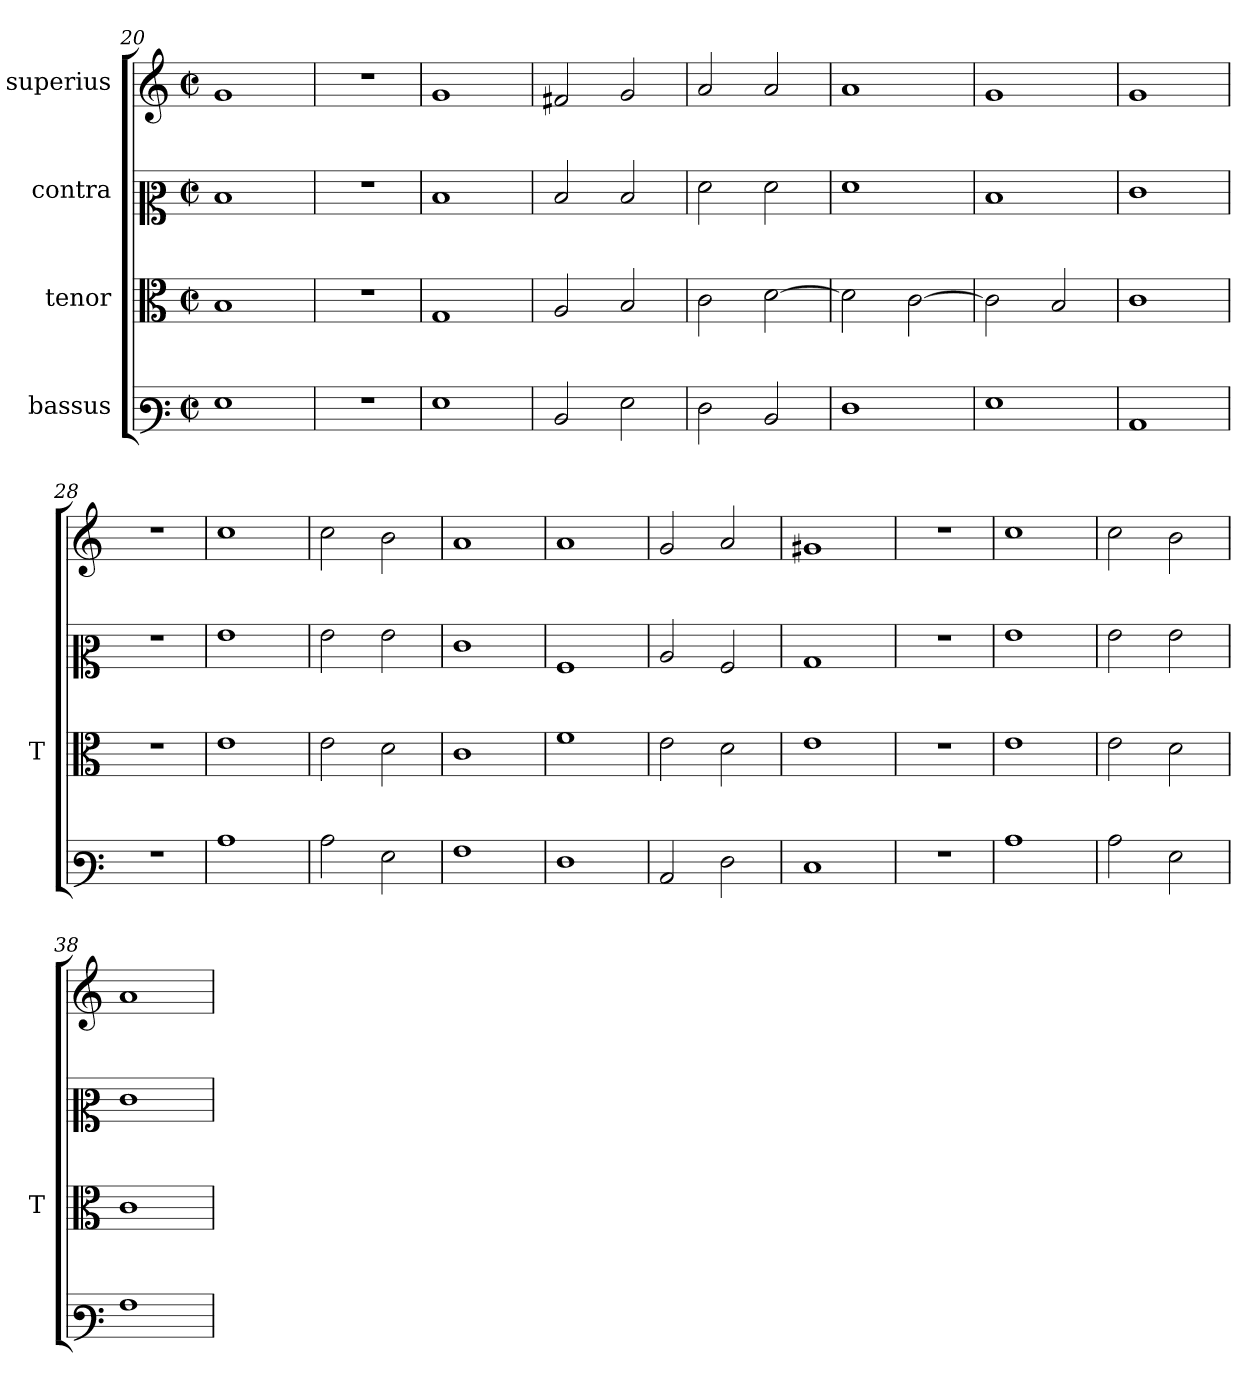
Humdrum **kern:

**kern	**kern	**kern	**kern
*part4	*part3	*part2	*part1
*staff4	*staff3	*staff2	*staff1
*I"bassus	*I"tenor	*I"contra	*I"superius
*	*I'T	*	*
*clefF3	*clefC3	*clefC2	*clefG2
*M2/2	*M2/2	*M2/2	*M2/2
*met(c|)	*met(c|)	*met(c|)	*met(c|)
=20	=20	=20	=20
1G	1B	1d	1g
=21	=21	=21	=21
1r	1r	1r	1r
=22	=22	=22	=22
1G	1G	1d	1g
=23	=23	=23	=23
2D	2A	2d	2f#X
2G	2B	2d	2g
=24	=24	=24	=24
2F	2c	2f	2a
2D	[2d	2f	2a
=25	=25	=25	=25
1F	2d]	1f	1a
.	[2c	.	.
=26	=26	=26	=26
1G	2c]	1d	1g
.	2B	.	.
=27	=27	=27	=27
1C	1c	1e	1g
=28	=28	=28	=28
1r	1r	1r	1r
=29	=29	=29	=29
1c	1e	1g	1cc
=30	=30	=30	=30
2c	2e	2g	2cc
2G	2d	2g	2b
=31	=31	=31	=31
1A	1c	1e	1a
=32	=32	=32	=32
1F	1f	1A	1a
=33	=33	=33	=33
2C	2e	2c	2g
2F	2d	2A	2a
=34	=34	=34	=34
1E	1e	1B	1g#X
=35	=35	=35	=35
1r	1r	1r	1r
=36	=36	=36	=36
1c	1e	1g	1cc
=37	=37	=37	=37
2c	2e	2g	2cc
2G	2d	2g	2b
=38	=38	=38	=38
1A	1c	1e	1a
=	=	=	=
*-	*-	*-	*-
